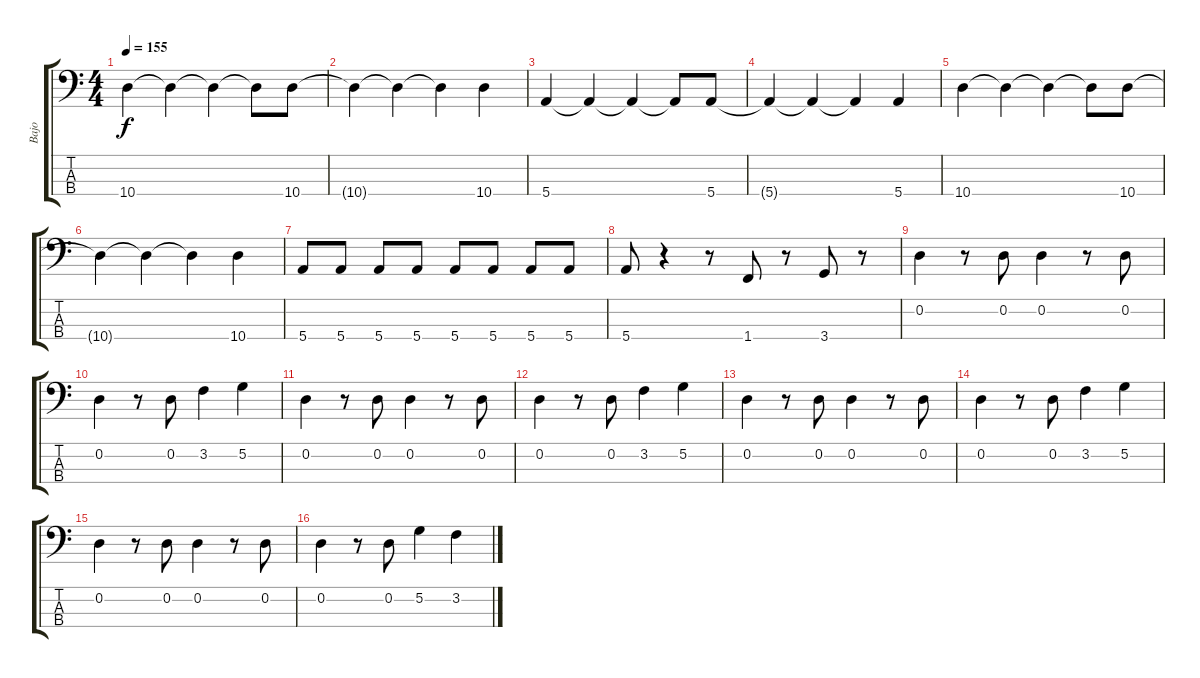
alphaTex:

\track ("Bajo" "Bajo") {instrument electricbasspick}
\staff {score tabs}
\tuning (G2 D2 A1 E1) {hide}
\ts (4 4)
\tempo 155
\clef f4
\ks c
10.4.4{dy f} 10.4{t}.4 10.4{t}.4 10.4{t}.8 10.4.8 |
10.4{t}.4 10.4{t}.4 10.4{t}.4 10.4.4 |
5.4.4 5.4{t}.4 5.4{t}.4 5.4{t}.8 5.4.8 |
5.4{t}.4 5.4{t}.4 5.4{t}.4 5.4.4 |
10.4.4 10.4{t}.4 10.4{t}.4 10.4{t}.8 10.4.8 |
10.4{t}.4 10.4{t}.4 10.4{t}.4 10.4.4 |
5.4.8 5.4.8 5.4.8 5.4.8 5.4.8 5.4.8 5.4.8 5.4.8 |
5.4.8 r.4 r.8 1.4.8 r.8 3.4.8 r.8 |
0.2.4 r.8 0.2.8 0.2.4 r.8 0.2.8 |
0.2.4 r.8 0.2.8 3.2.4 5.2.4 |
0.2.4 r.8 0.2.8 0.2.4 r.8 0.2.8 |
0.2.4 r.8 0.2.8 3.2.4 5.2.4 |
0.2.4 r.8 0.2.8 0.2.4 r.8 0.2.8 |
0.2.4 r.8 0.2.8 3.2.4 5.2.4 |
0.2.4 r.8 0.2.8 0.2.4 r.8 0.2.8 |
0.2.4 r.8 0.2.8 5.2.4 3.2.4
